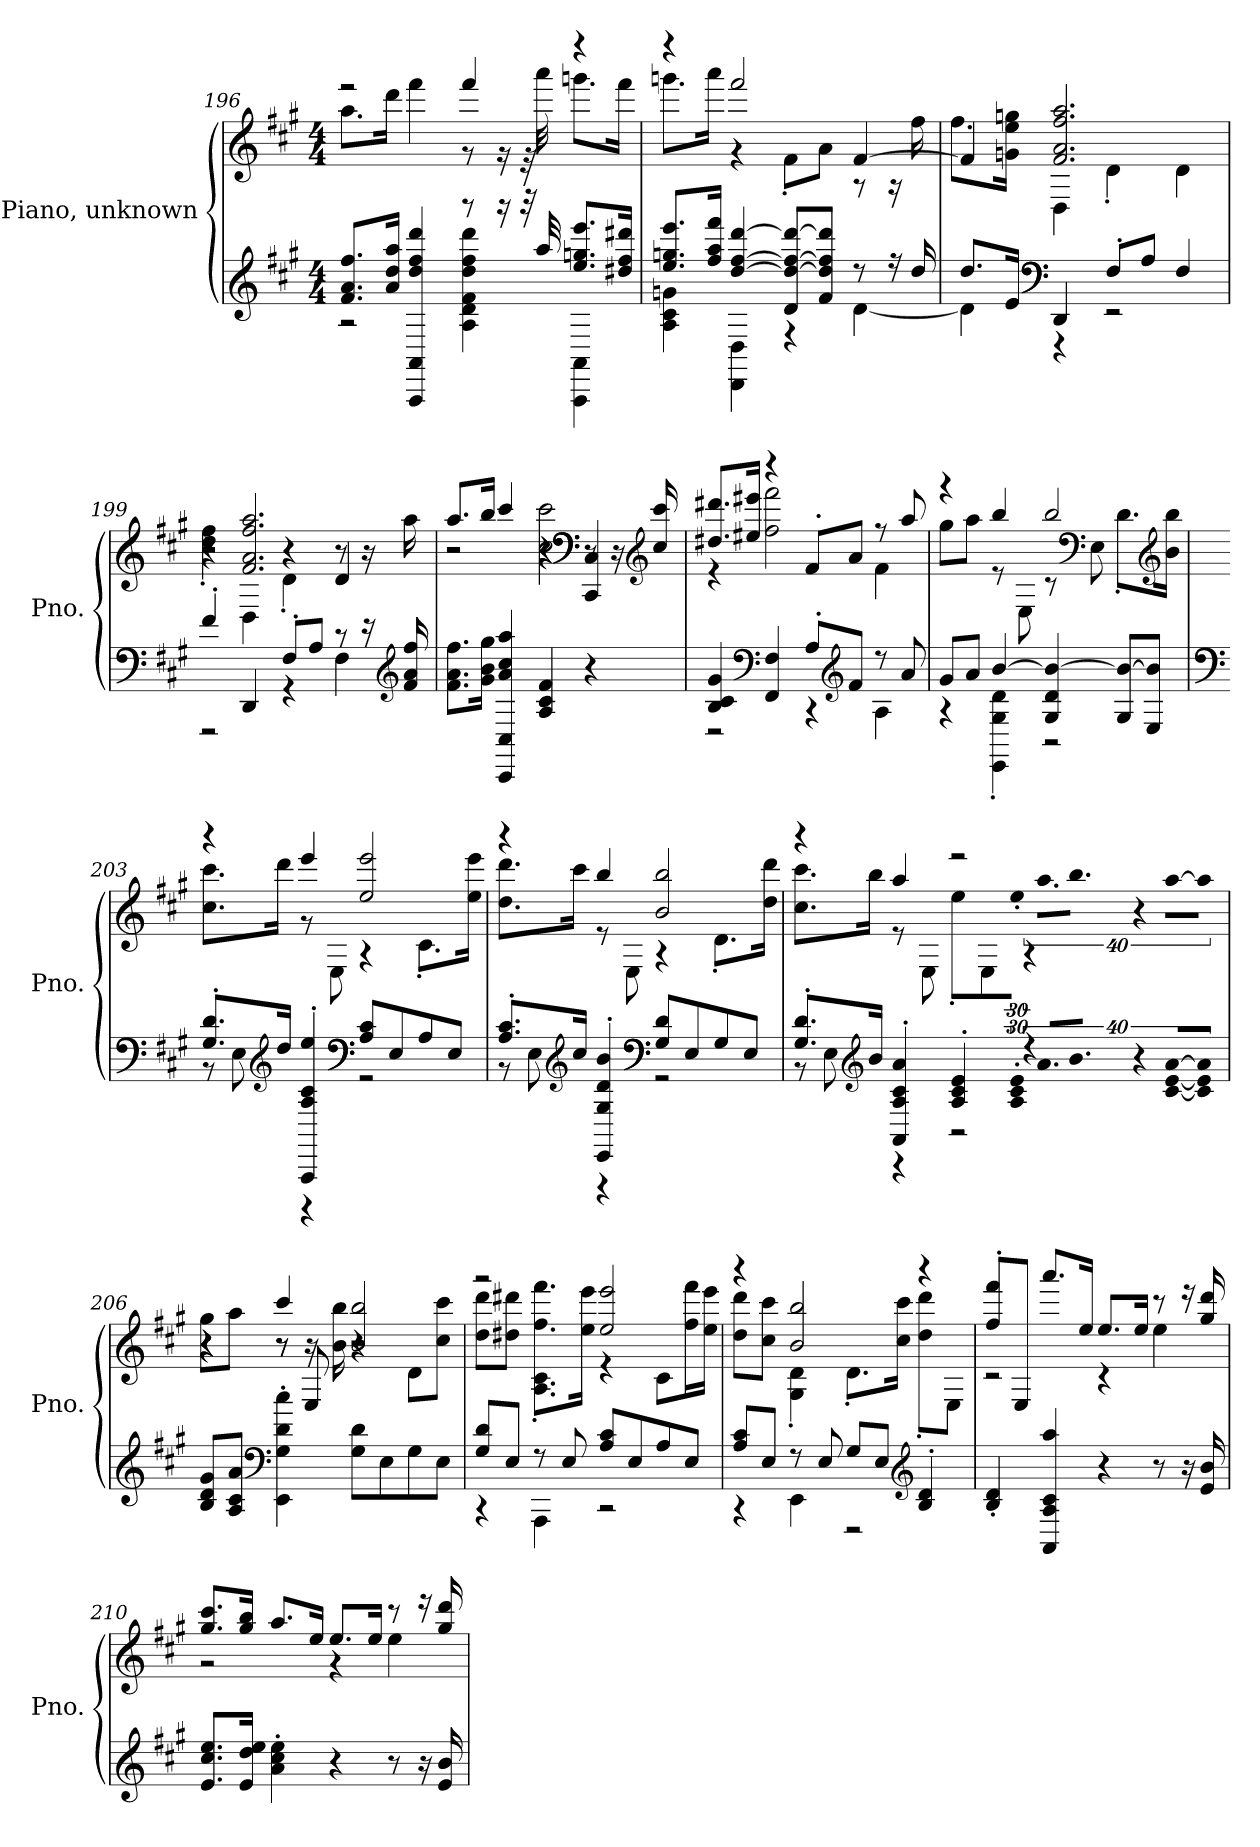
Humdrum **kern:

**kern	**kern
*part1	*part1
*staff2	*staff1
*I"Piano, unknown	*
*I'Pno.	*
*clefG2	*clefG2
*k[f#c#g#]	*k[f#c#g#]
*M4/4	*M4/4
=196	=196
*^	*^
8.f#/ 8.a/ 8.ff#/L	2r	2r	8.aa\L
16a/ 16dd/ 16aa/Jk	.	.	16ddd\Jk
4AAA/ 4AA/ 4dd/ 4ff#/ 4ddd/	.	.	4fff#\
8r	4A\ 4d\ 4f#\ 4dd\ 4ff#\ 4ddd\	4fff#/	8r
16r	.	.	16r
32r	.	.	32r
32aa/	.	.	32aaa\
8.ee/ 8.ggn/ 8.eee/L	4AAA\ 4AA\	4r	8.gggn\L
16dd#X/ 16ff#/ 16ddd#X/Jk	.	.	16fff#\Jk
!!LO:LB:g=z	!!
=197	=197	=197	=197
8.ee/ 8.ggn/ 8.eee/L	4A\ 4c#\ 4gn\	4r	8.gggn\L
16ff#/ 16aa/ 16fff#/Jk	.	.	16aaa\Jk
[4dd/ [4ff#/ [4ddd/	4DD\ 4D\	2fff#/	4r
8d/ 8dd/_ 8ff#/_ 8ddd/_L	4r	.	8f#'\L
8f#/ 8dd/] 8ff#/] 8ddd/]J	.	.	8a\J
8r	[4d\	[4f#/	8r
16r	.	.	16r
16dd/	.	.	16ff#\
=198	=198	=198	=198
8.dd/L	4d\]	4f#/]	8.ff#\L
16e/Jk	.	.	16gn\ 16ee\ 16ggn\Jk
*clefF4	*	*	*
4DD/	4r	2.f#/ 2.a/ 2.ff#/ 2.aa/	4D\
8F#'/L	2r	.	4d'\
8A/J	.	.	.
4F#/	.	.	4d\
=199	=199	=199	=199
*	*	*	*^
4f#'/	2r	4r	4dd\' 4ff#\'	2r
4DD/	.	2.f#/ 2.a/ 2.ff#/ 2.aa/	4D\	.
8F#'/L	4r	.	4d'\	4r
8A/J	.	.	.	.
8r	4F#\	.	8r	4d/
16r	.	.	16r	.
*clefG2	*	*	*	*
16f#/ 16a/ 16ff#/	.	.	16aa\	.
*v	*v	*	*	*
!!LO:LB:g=z	!!	!!
=200	=200	=200	=200
8.f#\ 8.a\ 8.ff#\L	8.aa/L	2r	2r
16g#\ 16b\ 16gg#\Jk	16bb/Jk	.	.
4CC#/ 4C#/ 4a/ 4cc#/ 4aa/	4ccc#/	.	.
4A/ 4c#/ 4f#/	4r	2cc#\ 2ccc#\	4r
*	*clefF4	*	*
4r	8r	.	4CC#/ 4C#/
.	16r	.	.
*	*clefG2	*	*
.	16cc#/ 16ccc#/	.	.
*	*	*v	*v
=201	=201	=201
*^	*	*
4B/ 4c#/ 4g#/	2r	8.dd#X/ 8.ddd#X/L	4r
.	.	16ee#X/ 16eee#X/Jk	.
*clefF4	*	*	*
4FF#/ 4F#/	.	4r	2ff#\ 2fff#\
8A'/L	4r	8f#'/L	.
*clefG2	*	*	*
8f#/J	.	8a/J	.
8r	4A\	8r	4f#\
8a/	.	8aa/	.
=202	=202	=202	=202
8g#/L	4r	4r	8gg#\L
8a/J	.	.	8aa\J
[4b/	4EE\' 4G#\' 4d\'	4bb/	8r
.	.	.	8E\
4G#/ 4d/ 4b/_	2r	2bb/	8r
*	*	*clefF4	*
.	.	.	8E\
8G#/ 8b/_L	.	.	8.d'\L
8E/ 8b/]J	.	.	.
*	*	*clefG2	*
.	.	.	16b\ 16bb\Jk
!!LO:LB:g=z	!!
=203	=203	=203	=203
*clefF4	*	*	*
8.G#/' 8.d/'L	8r	4r	8.cc#\ 8.ccc#\L
.	8E\	.	.
*clefG2	*	*	*
16dd/Jk	.	.	16ddd\Jk
4AAA/' 4A/' 4c#/' 4ee/'	4r	4eee/	8r
.	.	.	8E\
*clefF4	*	*	*
8A/ 8c#/L	2r	2ee/ 2eee/	4r
8E/	.	.	.
8A/	.	.	8.c#'\L
8E/J	.	.	.
.	.	.	16ee\ 16eee\Jk
=204	=204	=204	=204
8.A/' 8.c#/'L	8r	4r	8.dd\ 8.ddd\L
.	8E\	.	.
*clefG2	*	*	*
16cc#/Jk	.	.	16ccc#\Jk
4EE/' 4G#/' 4d/' 4b/'	4r	4bb/	8r
.	.	.	8E\
*clefF4	*	*	*
8G#/ 8d/L	2r	2b/ 2bb/	4r
8E/	.	.	.
8G#/	.	.	8.d'\L
8E/J	.	.	.
.	.	.	16dd\ 16ddd\Jk
!!LO:LB:g=z	!!
=205	=205	=205	=205
8.G#/' 8.d/'L	8r	4r	8.cc#\ 8.ccc#\L
.	8E\	.	.
*clefG2	*	*	*
16b/Jk	.	.	16bb\Jk
4AA/' 4A/' 4c#/' 4a/'	4r	4aa/	8r
.	.	.	8E\
4A/' 4c#/' 4e/'	2r	2r	8ee'\L
.	.	.	8E\
!LO:N:vis=64	!	!	!LO:N:vis=64
960%17A/' 960%17c#/' 960%17e/'	.	.	960%17ee'\Jkkk
!LO:N:vis=32	!	!	!LO:N:vis=32
640%23r	.	.	640%23r
!LO:N:vis=64.	!	!	!LO:N:vis=64.
640%17a/LLLL	.	.	640%17aa\LLLL
!LO:N:vis=64.	!	!	!LO:N:vis=64.
640%17b/JJJJ	.	.	640%17bb\JJJJ
1920ryy	.	.	1920ryy
!LO:N:vis=128	!	!	!LO:N:vis=128
1920%17r	.	.	1920%17r
!LO:N:vis=256	!	!	!LO:N:vis=256
[1920%17c#/ [1920%17e/ [1920%17a/KKKKL	.	.	[1920%17aa\KKKKL
8c#/] 8e/] 8a/]J	.	.	8aa\J]
*v	*v	*	*
=206	=206	=206
*	*	*^
8B/ 8d/ 8g#/L	4r	8gg#\L	4r
8A/ 8c#/ 8a/J	.	8aa\J	.
*clefF4	*	*	*
4EE\' 4G#\' 4d\' 4cc#\'	4ccc#/	8r	8r
.	.	16r	8E/
.	.	16b\ 16bb\	.
8G#\ 8d\L	2b/ 2bb/	4r	2r
8E\	.	.	.
8G#\	.	8d\L	.
8E\J	.	8cc#\ 8ccc#\J	.
*	*	*v	*v
!!LO:LB:g=z
=207	=207	=207
*^	*	*
8G#/ 8d/L	4r	2r	8dd\ 8ddd\L
8E/J	.	.	8dd#X\ 8ddd#X\J
8r	4AAA\	.	8.A\' 8.c#\' 8.ff#\' 8.fff#\'L
8E/	.	.	.
.	.	.	16ee\ 16eee\Jk
8A/ 8c#/L	2r	2ee/ 2eee/	4r
8E/	.	.	.
8A/	.	.	8c#\L
8E/J	.	.	16ff#\ 16fff#\L
.	.	.	16ee\ 16eee\JJ
=208	=208	=208	=208
8A/ 8c#/L	4r	4r	8dd\ 8ddd\L
8E/J	.	.	8cc#\ 8ccc#\J
8r	4EE\	2b/ 2bb/	4G#\' 4d\'
8E/	.	.	.
8G#/L	2r	.	8.d'\L
8E/J	.	.	.
.	.	.	16cc#\ 16ccc#\Jk
*clefG2	*	*	*
4B/' 4d/'	.	4r	8dd\' 8ddd\'L
.	.	.	8E\J
*v	*v	*	*
=209	=209	=209
4B/' 4d/'	8ff#/' 8fff#/'L	2r
.	8E/J	.
4AA/ 4A/ 4c#/ 4aa/	8.aaa/L	.
.	16ee/Jk	.
4r	8.ee/L	4r
.	16ee/Jk	.
8r	8r	4ee\
16r	16r	.
16e/ 16b/	16gg#/ 16ddd/	.
!!LO:PB:g=z	!!
=210	=210	=210
8.e/ 8.cc#/ 8.ee/L	8.gg#/ 8.ccc#/L	2r
16e/ 16dd/ 16ee/Jk	16gg#/ 16bb/Jk	.
4a\' 4cc#\' 4ee\'	8.aa/L	.
.	16ee/Jk	.
4r	8.ee/L	4r
.	16ee/Jk	.
8r	8r	4ee\
16r	16r	.
16e/ 16b/	16gg#/ 16ddd/	.
*	*v	*v
=	=
*-	*-
